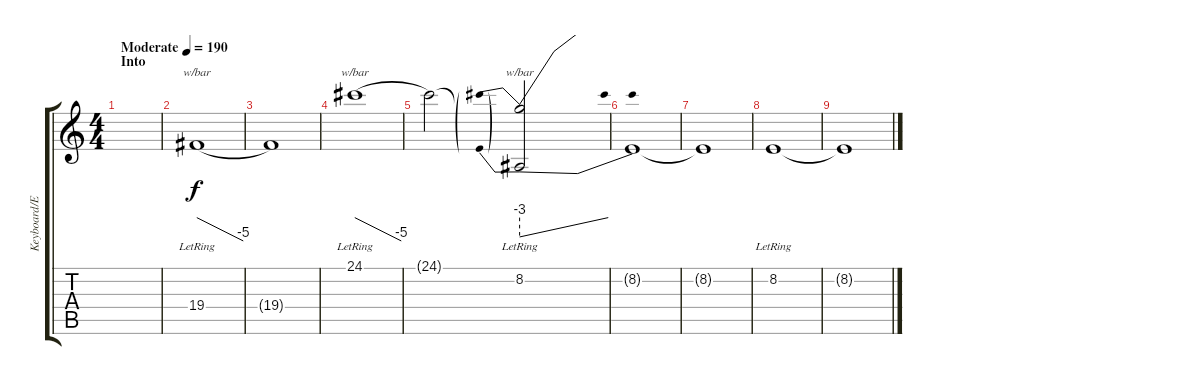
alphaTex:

\track ("Keyboard/Effects" "Keyboard/E") {instrument lead2sawtooth}
\staff {score tabs}
\tuning (Db4 Ab3 E3 B2 Gb2 B1) {hide}
\ts (4 4)
\section ("" "Into")
\tempo (190 "Moderate")
\clef g2
\ks c
|
19.4{lr}.1{tbe (dive default 0 0 60 -20) volume 7 instrument synthstrings1} |
19.4{t}.1 |
24.1{lr}.1{tbe (dive default 0 0 60 -20)} |
24.1{t}.2 (24.1{t} 8.2{lr}).2{tbe (predivedive default 0 -12 60 0)} |
8.2{t}.1 |
8.2{t}.1 |
8.2{lr}.1 |
8.2{t}.1
